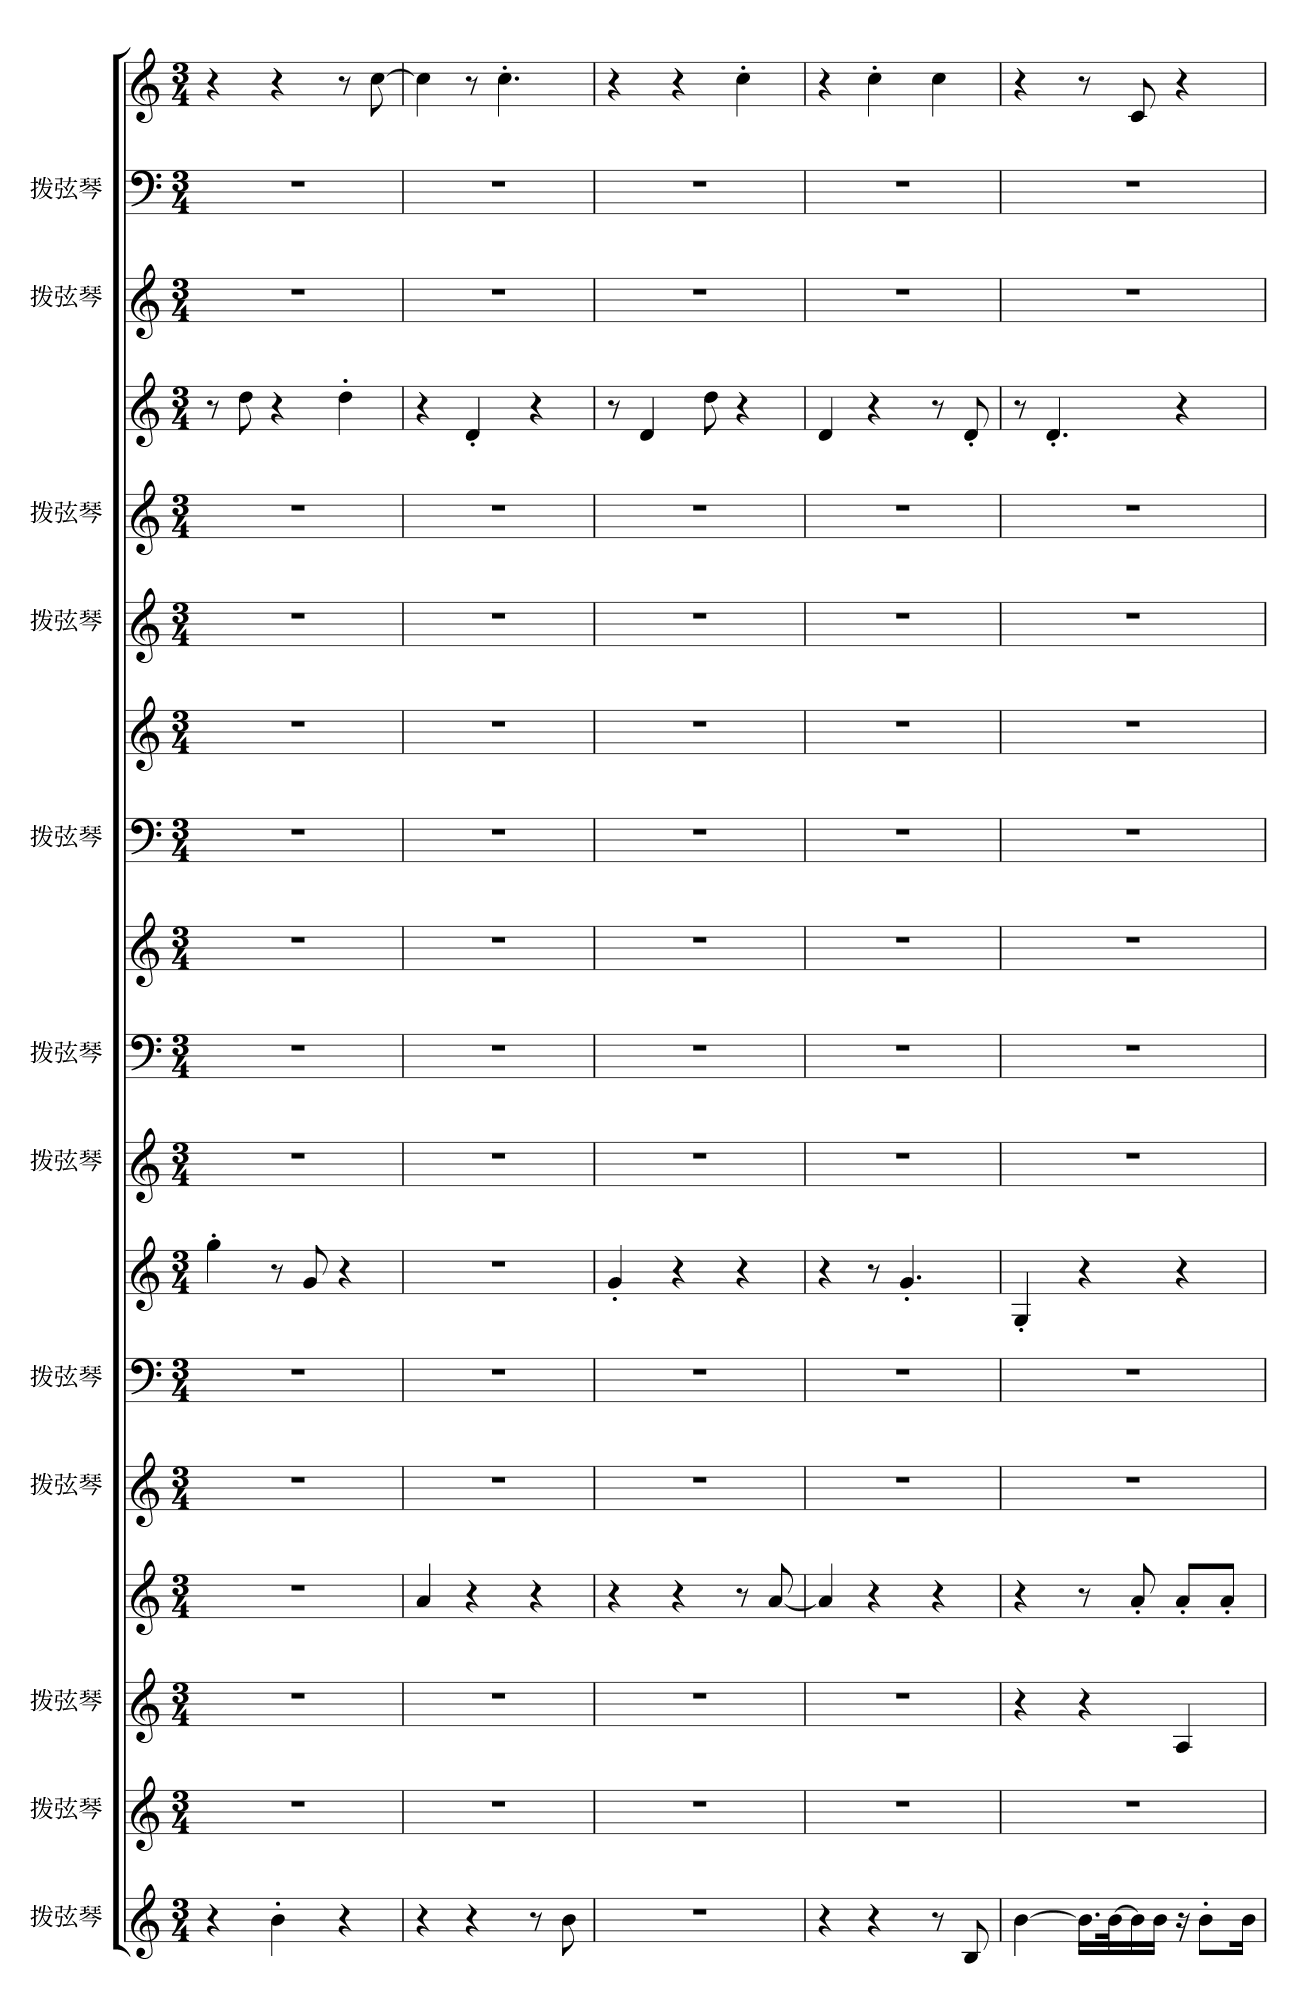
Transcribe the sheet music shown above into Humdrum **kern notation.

**kern	**kern	**kern	**kern	**kern	**kern	**kern	**kern	**kern	**kern	**kern	**kern	**kern	**kern	**kern	**kern	**kern	**kern
*part12	*part11	*part10	*part10	*part9	*part8	*part8	*part7	*part6	*part6	*part5	*part5	*part4	*part3	*part3	*part2	*part1	*part1
*staff18	*staff17	*staff16	*staff15	*staff14	*staff13	*staff12	*staff11	*staff10	*staff9	*staff8	*staff7	*staff6	*staff5	*staff4	*staff3	*staff2	*staff1
*I"拨弦琴	*I"拨弦琴	*I"拨弦琴	*	*I"拨弦琴	*I"拨弦琴	*	*I"拨弦琴	*I"拨弦琴	*	*I"拨弦琴	*	*I"拨弦琴	*I"拨弦琴	*	*I"拨弦琴	*I"拨弦琴	*
*clefG2	*clefG2	*clefG2	*clefG2	*clefG2	*clefF4	*clefG2	*clefG2	*clefF4	*clefG2	*clefF4	*clefG2	*clefG2	*clefG2	*clefG2	*clefG2	*clefF4	*clefG2
*k[]	*k[]	*k[]	*k[]	*k[]	*k[]	*k[]	*k[]	*k[]	*k[]	*k[]	*k[]	*k[]	*k[]	*k[]	*k[]	*k[]	*k[]
*M3/4	*M3/4	*M3/4	*M3/4	*M3/4	*M3/4	*M3/4	*M3/4	*M3/4	*M3/4	*M3/4	*M3/4	*M3/4	*M3/4	*M3/4	*M3/4	*M3/4	*M3/4
*MM139	*MM139	*MM139	*MM139	*MM139	*MM139	*MM139	*MM139	*MM139	*MM139	*MM139	*MM139	*MM139	*MM139	*MM139	*MM139	*MM139	*MM139
=1	=1	=1	=1	=1	=1	=1	=1	=1	=1	=1	=1	=1	=1	=1	=1	=1	=1
4r	2.r	2.r	2.r	2.r	2.r	4gg'\	2.r	2.r	2.r	2.r	2.r	2.r	2.r	8r	2.r	2.r	4r
.	.	.	.	.	.	.	.	.	.	.	.	.	.	8dd\	.	.	.
4b'\	.	.	.	.	.	8r	.	.	.	.	.	.	.	4r	.	.	4r
.	.	.	.	.	.	8g/	.	.	.	.	.	.	.	.	.	.	.
4r	.	.	.	.	.	4r	.	.	.	.	.	.	.	4dd'\	.	.	8r
.	.	.	.	.	.	.	.	.	.	.	.	.	.	.	.	.	[8cc\
=2	=2	=2	=2	=2	=2	=2	=2	=2	=2	=2	=2	=2	=2	=2	=2	=2	=2
4r	2.r	2.r	4a/	2.r	2.r	2.r	2.r	2.r	2.r	2.r	2.r	2.r	2.r	4r	2.r	2.r	4cc\]
4r	.	.	4r	.	.	.	.	.	.	.	.	.	.	4d'/	.	.	8r
.	.	.	.	.	.	.	.	.	.	.	.	.	.	.	.	.	4.cc'\
8r	.	.	4r	.	.	.	.	.	.	.	.	.	.	4r	.	.	.
8b\	.	.	.	.	.	.	.	.	.	.	.	.	.	.	.	.	.
=3	=3	=3	=3	=3	=3	=3	=3	=3	=3	=3	=3	=3	=3	=3	=3	=3	=3
2.r	2.r	2.r	4r	2.r	2.r	4g'/	2.r	2.r	2.r	2.r	2.r	2.r	2.r	8r	2.r	2.r	4r
.	.	.	.	.	.	.	.	.	.	.	.	.	.	4d/	.	.	.
.	.	.	4r	.	.	4r	.	.	.	.	.	.	.	.	.	.	4r
.	.	.	.	.	.	.	.	.	.	.	.	.	.	8dd\	.	.	.
.	.	.	8r	.	.	4r	.	.	.	.	.	.	.	4r	.	.	4cc'\
.	.	.	[8a/	.	.	.	.	.	.	.	.	.	.	.	.	.	.
=4	=4	=4	=4	=4	=4	=4	=4	=4	=4	=4	=4	=4	=4	=4	=4	=4	=4
4r	2.r	2.r	4a/]	2.r	2.r	4r	2.r	2.r	2.r	2.r	2.r	2.r	2.r	4d/	2.r	2.r	4r
4r	.	.	4r	.	.	8r	.	.	.	.	.	.	.	4r	.	.	4cc'\
.	.	.	.	.	.	4.g'/	.	.	.	.	.	.	.	.	.	.	.
8r	.	.	4r	.	.	.	.	.	.	.	.	.	.	8r	.	.	4cc\
8B/	.	.	.	.	.	.	.	.	.	.	.	.	.	8d'/	.	.	.
=5	=5	=5	=5	=5	=5	=5	=5	=5	=5	=5	=5	=5	=5	=5	=5	=5	=5
[4b\	2.r	4r	4r	2.r	2.r	4G'/	2.r	2.r	2.r	2.r	2.r	2.r	2.r	8r	2.r	2.r	4r
.	.	.	.	.	.	.	.	.	.	.	.	.	.	4.d'/	.	.	.
16.b\LL]	.	4r	8r	.	.	4r	.	.	.	.	.	.	.	.	.	.	8r
[32b\K	.	.	.	.	.	.	.	.	.	.	.	.	.	.	.	.	.
16b\]	.	.	8a'/	.	.	.	.	.	.	.	.	.	.	.	.	.	8c/
16b\JJ	.	.	.	.	.	.	.	.	.	.	.	.	.	.	.	.	.
16r	.	4A/	8a'/L	.	.	4r	.	.	.	.	.	.	.	4r	.	.	4r
8b'\L	.	.	.	.	.	.	.	.	.	.	.	.	.	.	.	.	.
.	.	.	8a'/J	.	.	.	.	.	.	.	.	.	.	.	.	.	.
16b\Jk	.	.	.	.	.	.	.	.	.	.	.	.	.	.	.	.	.
=	=	=	=	=	=	=	=	=	=	=	=	=	=	=	=	=	=
*-	*-	*-	*-	*-	*-	*-	*-	*-	*-	*-	*-	*-	*-	*-	*-	*-	*-
